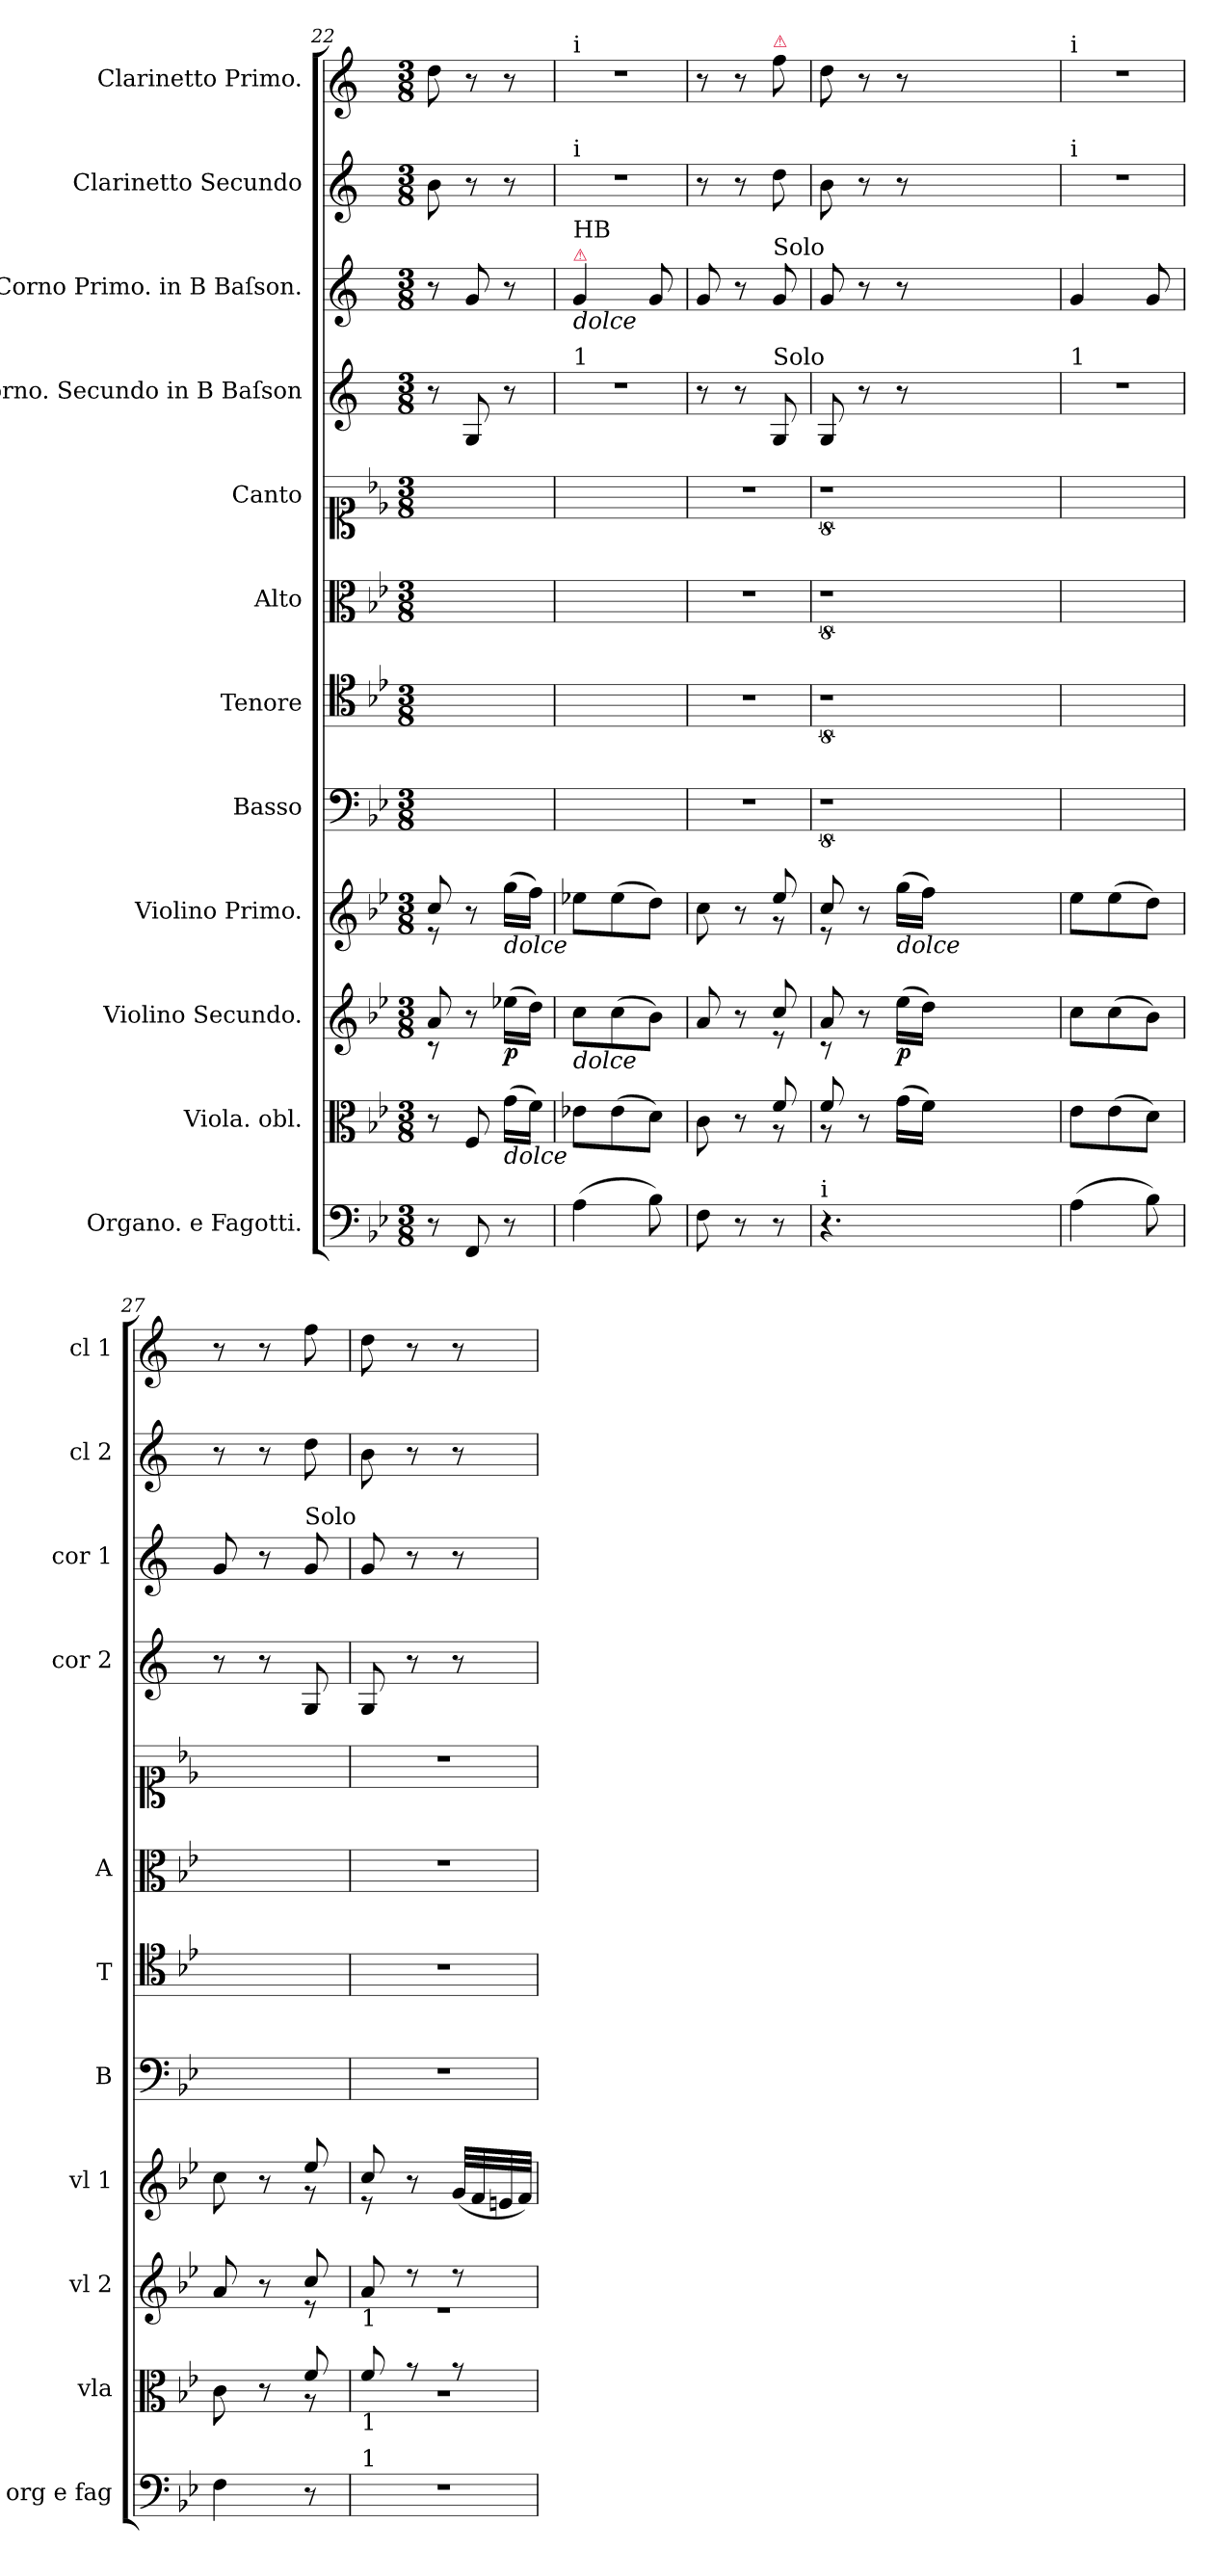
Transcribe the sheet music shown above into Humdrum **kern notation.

**kern	**kern	**kern	**dynam	**kern	**dynam	**kern	**kern	**kern	**kern	**kern	**kern	**kern	**kern
*part12	*part11	*part10	*part10	*part9	*part9	*part8	*part7	*part6	*part5	*part4	*part3	*part2	*part1
*staff12	*staff11	*staff10	*staff10	*staff9	*staff9	*staff8	*staff7	*staff6	*staff5	*staff4	*staff3	*staff2	*staff1
*I"Organo. e Fagotti.	*I"Viola. obl.	*I"Violino Secundo.	*	*I"Violino Primo.	*	*I"Basso	*I"Tenore	*I"Alto	*I"Canto	*I"Corno. Secundo in B Baſson	*I"Corno Primo. in B Baſson.	*I"Clarinetto Secundo	*I"Clarinetto Primo.
*I'org e fag	*I'vla	*I'vl 2	*	*I'vl 1	*	*I'B	*I'T	*I'A	*	*I'cor 2	*I'cor 1	*I'cl 2	*I'cl 1
*clefF4	*clefC3	*clefG2	*	*clefG2	*	*clefF4	*clefC4	*clefC3	*clefC1	*clefG2	*clefG2	*clefG2	*clefG2
*	*	*	*	*	*	*	*	*	*	*ITrd1c2	*ITrd1c2	*ITrd1c2	*ITrd1c2
*k[b-e-]	*k[b-e-]	*k[b-e-]	*	*k[b-e-]	*	*k[b-e-]	*k[b-e-]	*k[b-e-]	*k[b-e-]	*k[b-e-]	*k[b-e-]	*k[b-e-]	*k[b-e-]
*B-:	*B-:	*B-:	*	*B-:	*	*B-:	*B-:	*B-:	*B-:	*B-:	*B-:	*B-:	*B-:
*M3/8	*M3/8	*M3/8	*	*M3/8	*	*M3/8	*M3/8	*M3/8	*M3/8	*M3/8	*M3/8	*M3/8	*M3/8
=22	=22	=22	=22	=22	=22	=22	=22	=22	=22	=22	=22	=22	=22
*	*	*^	*	*^	*	*	*	*	*	*	*	*	*
8r	8r	8a!/	8r	.	8cc!/	8r	.	4.ryy	4.ryy	4.ryy	4.ryy	8r	8r	8a\	8cc\
8FF/	8F/	8r	8ryy	.	8r	8ryy	.	.	.	.	.	8F/	8f/	8r	8r
!	!	!	!	!	!LO:TX:b:i:t=dolce	!	!	!	!	!	!	!	!	!	!
!	!LO:TX:b:i:t=dolce	!	!	!	!	!	!	!	!	!	!	!	!	!	!
8r	(16g\LL	(16ee-X\LL	8ryy	p	(16gg\LL	8ryy	.	.	.	.	.	8r	8r	8r	8r
.	16f\JJ)	16dd\JJ)	.	.	16ff\JJ)	.	.	.	.	.	.	.	.	.	.
*	*	*v	*v	*	*	*	*	*	*	*	*	*	*	*	*
*	*	*	*	*v	*v	*	*	*	*	*	*	*	*	*
=23	=23	=23	=23	=23	=23	=23	=23	=23	=23	=23	=23	=23	=23
!	!	!	!	!	!	!	!	!	!	!	!	!	!LO:TX:a:t=i
!	!	!	!	!	!	!	!	!	!	!	!	!LO:TX:a:t=i	!
!	!	!	!	!	!	!	!	!	!	!	!LO:TX:b:i:t=dolce	!	!
!	!	!	!	!	!	!	!	!	!	!	!LO:TX:a:color=crimson:t=⚠	!	!
!	!	!	!	!	!	!	!	!	!	!	!LO:TX:a:t=HB	!	!
!	!	!	!	!	!	!	!	!	!	!LO:TX:a:t=1	!	!	!
!	!	!LO:TX:b:i:t=dolce	!	!	!	!	!	!	!	!	!	!	!
(4A\	8e-X\L	8cc\L	.	8ee-X\L	.	4.ryy	4.ryy	4.ryy	4.ryy	4.r	4f/	4.r	4.r
.	(8e-\	(8cc\	.	(8ee-\	.	.	.	.	.	.	.	.	.
8B-\)	8d\J)	8b-\J)	.	8dd\J)	.	.	.	.	.	.	8f/	.	.
=24	=24	=24	=24	=24	=24	=24	=24	=24	=24	=24	=24	=24	=24
*	*^	*^	*	*^	*	*	*	*	*	*	*	*	*
8F\	8c\	8ryy	8a/	8ryy	.	8cc\	8ryy	.	4.r	4.r	4.r	4.r	8r	8f/	8r	8r
8r	8r	8ryy	8r	8ryy	.	8r	8ryy	.	.	.	.	.	8r	8r	8r	8r
!	!	!	!	!	!	!	!	!	!	!	!	!	!	!	!	!LO:TX:a:color=crimson:t=⚠
!	!	!	!	!	!	!	!	!	!	!	!	!	!	!LO:TX:a:t=Solo	!	!
!	!	!	!	!	!	!	!	!	!	!	!	!	!LO:TX:a:t=Solo	!	!	!
8r	8f!/	8r	8cc!/	8r	.	8ee-!/	8r	.	.	.	.	.	8F/	8f/	8cc\	8ee-\
=25	=25	=25	=25	=25	=25	=25	=25	=25	=25	=25	=25	=25	=25	=25	=25	=25
!LO:TX:a:t=i	!	!	!	!	!	!	!	!	!	!	!	!	!	!	!	!
4.r	8f!/	8r	8a!/	8r	.	8cc!/	8r	.	8%9r	8%9r	8%9r	8%9r	8F/	8f/	8a\	8cc\
.	8r	8ryy	8r	8ryy	.	8r	8ryy	.	.	.	.	.	8r	8r	8r	8r
!	!	!	!	!	!	!LO:TX:b:i:t=dolce	!	!	!	!	!	!	!	!	!	!
.	(16g\LL	8ryy	(16ee-\LL	8ryy	p	(16gg\LL	8ryy	.	.	.	.	.	8r	8r	8r	8r
.	16f\JJ)	.	16dd\JJ)	.	.	16ff\JJ)	.	.	.	.	.	.	.	.	.	.
2.ryy	2.ryy	2.ryy	2.ryy	2.ryy	.	2.ryy	2.ryy	.	.	.	.	.	2.ryy	2.ryy	2.ryy	2.ryy
=26	=26	=26	=26	=26	=26	=26	=26	=26	=26	=26	=26	=26	=26	=26	=26	=26
!	!	!	!	!	!	!	!	!	!	!	!	!	!	!	!	!LO:TX:a:t=i
!	!	!	!	!	!	!	!	!	!	!	!	!	!	!	!LO:TX:a:t=i	!
!	!	!	!	!	!	!	!	!	!	!	!	!	!LO:TX:a:t=1	!	!	!
*	*v	*v	*	*	*	*v	*v	*	*	*	*	*	*	*	*	*
*	*	*v	*v	*	*	*	*	*	*	*	*	*	*	*
(4A\	8e-\L	8cc\L	.	8ee-\L	.	4.ryy	4.ryy	4.ryy	4.ryy	4.r	4f/	4.r	4.r
.	(8e-\	(8cc\	.	(8ee-\	.	.	.	.	.	.	.	.	.
8B-\)	8d\J)	8b-\J)	.	8dd\J)	.	.	.	.	.	.	8f/	.	.
=27	=27	=27	=27	=27	=27	=27	=27	=27	=27	=27	=27	=27	=27
*	*^	*^	*	*^	*	*	*	*	*	*	*	*	*
4F\	8c\	8ryy	8a/	8ryy	.	8cc\	8ryy	.	4.ryy	4.ryy	4.ryy	4.ryy	8r	8f/	8r	8r
.	8r	8ryy	8r	8ryy	.	8r	8ryy	.	.	.	.	.	8r	8r	8r	8r
!	!	!	!	!	!	!	!	!	!	!	!	!	!	!LO:TX:a:t=Solo	!	!
8r	8f!/	8r	8cc!/	8r	.	8ee-!/	8r	.	.	.	.	.	8F/	8f/	8cc\	8ee-\
=28	=28	=28	=28	=28	=28	=28	=28	=28	=28	=28	=28	=28	=28	=28	=28	=28
!	!	!	!LO:TX:b:t=1	!	!	!	!	!	!	!	!	!	!	!	!	!
!	!LO:TX:b:t=1	!	!	!	!	!	!	!	!	!	!	!	!	!	!	!
!LO:TX:a:t=1	!	!	!	!	!	!	!	!	!	!	!	!	!	!	!	!
4.r	8f!/	4.r	8a!/	4.r	.	8cc!/	8r	.	4.r	4.r	4.r	4.r	8F/	8f/	8a\	8cc\
.	8r	.	8r	.	.	8r	8ryy	forto	.	.	.	.	8r	8r	8r	8r
.	8r	.	8r	.	.	(32g/LLL	8ryy	.	.	.	.	.	8r	8r	8r	8r
.	.	.	.	.	.	32f/	.	.	.	.	.	.	.	.	.	.
.	.	.	.	.	.	32en/	.	.	.	.	.	.	.	.	.	.
.	.	.	.	.	.	32f/JJJ)	.	.	.	.	.	.	.	.	.	.
*	*v	*v	*	*	*	*v	*v	*	*	*	*	*	*	*	*	*
*	*	*v	*v	*	*	*	*	*	*	*	*	*	*	*
=	=	=	=	=	=	=	=	=	=	=	=	=	=
*-	*-	*-	*-	*-	*-	*-	*-	*-	*-	*-	*-	*-	*-
